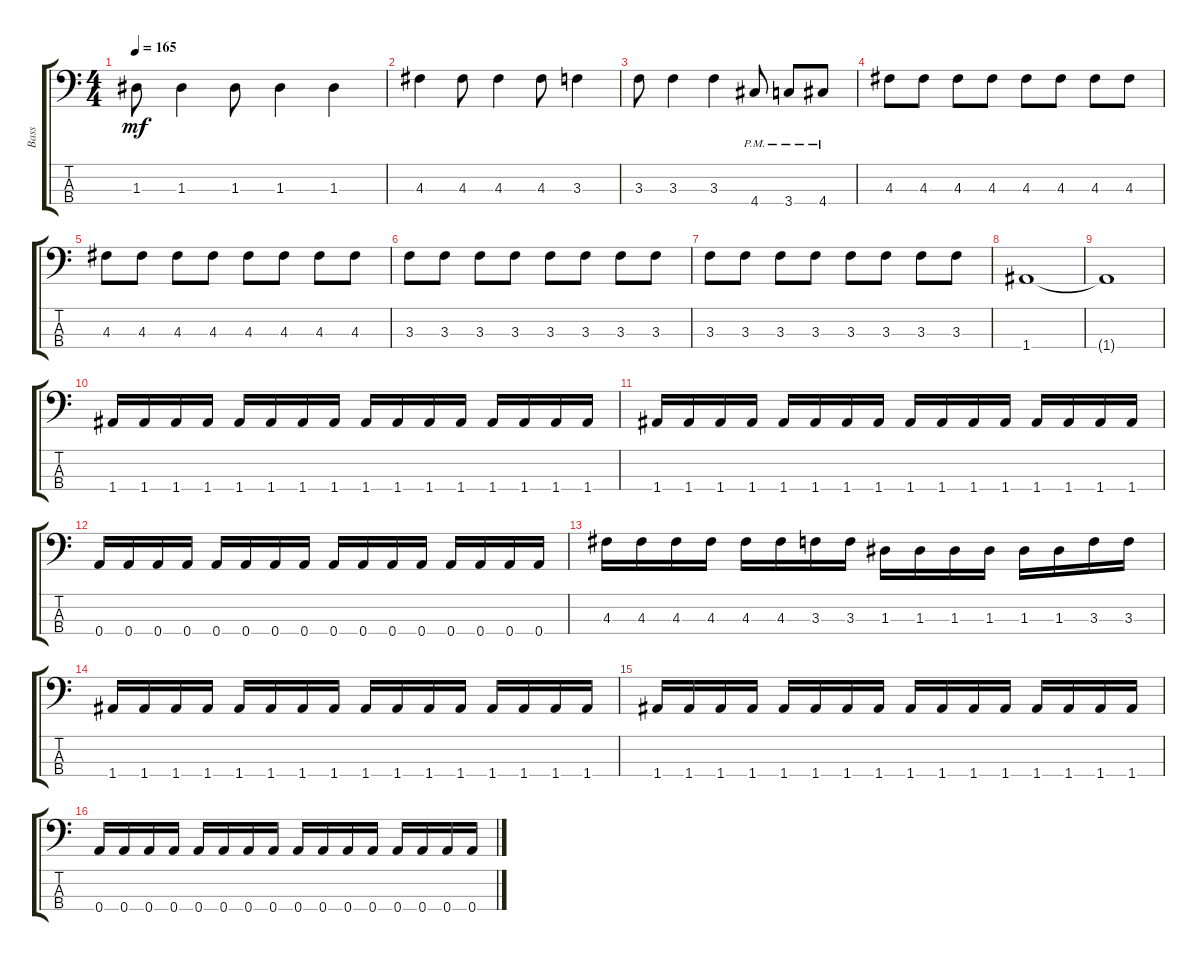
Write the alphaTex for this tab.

\track ("Bass" "Bass") {instrument electricbassfinger}
\staff {score tabs}
\tuning (C3 G2 D2 A1) {hide}
\ts (4 4)
\tempo 165
\clef f4
\ks c
1.3.8{dy mf} 1.3.4 1.3.8 1.3.4 1.3.4 |
4.3.4 4.3.8 4.3.4 4.3.8 3.3.4 |
3.3.8 3.3.4 3.3.4 4.4{pm}.8 3.4{pm}.8 4.4{pm}.8 |
4.3.8 4.3.8 4.3.8 4.3.8 4.3.8 4.3.8 4.3.8 4.3.8 |
4.3.8 4.3.8 4.3.8 4.3.8 4.3.8 4.3.8 4.3.8 4.3.8 |
3.3.8 3.3.8 3.3.8 3.3.8 3.3.8 3.3.8 3.3.8 3.3.8 |
3.3.8 3.3.8 3.3.8 3.3.8 3.3.8 3.3.8 3.3.8 3.3.8 |
1.4.1 |
1.4{t}.1 |
1.4.16 1.4.16 1.4.16 1.4.16 1.4.16 1.4.16 1.4.16 1.4.16 1.4.16 1.4.16 1.4.16 1.4.16 1.4.16 1.4.16 1.4.16 1.4.16 |
1.4.16 1.4.16 1.4.16 1.4.16 1.4.16 1.4.16 1.4.16 1.4.16 1.4.16 1.4.16 1.4.16 1.4.16 1.4.16 1.4.16 1.4.16 1.4.16 |
0.4.16 0.4.16 0.4.16 0.4.16 0.4.16 0.4.16 0.4.16 0.4.16 0.4.16 0.4.16 0.4.16 0.4.16 0.4.16 0.4.16 0.4.16 0.4.16 |
4.3.16 4.3.16 4.3.16 4.3.16 4.3.16 4.3.16 3.3.16 3.3.16 1.3.16 1.3.16 1.3.16 1.3.16 1.3.16 1.3.16 3.3.16 3.3.16 |
1.4.16 1.4.16 1.4.16 1.4.16 1.4.16 1.4.16 1.4.16 1.4.16 1.4.16 1.4.16 1.4.16 1.4.16 1.4.16 1.4.16 1.4.16 1.4.16 |
1.4.16 1.4.16 1.4.16 1.4.16 1.4.16 1.4.16 1.4.16 1.4.16 1.4.16 1.4.16 1.4.16 1.4.16 1.4.16 1.4.16 1.4.16 1.4.16 |
0.4.16 0.4.16 0.4.16 0.4.16 0.4.16 0.4.16 0.4.16 0.4.16 0.4.16 0.4.16 0.4.16 0.4.16 0.4.16 0.4.16 0.4.16 0.4.16
